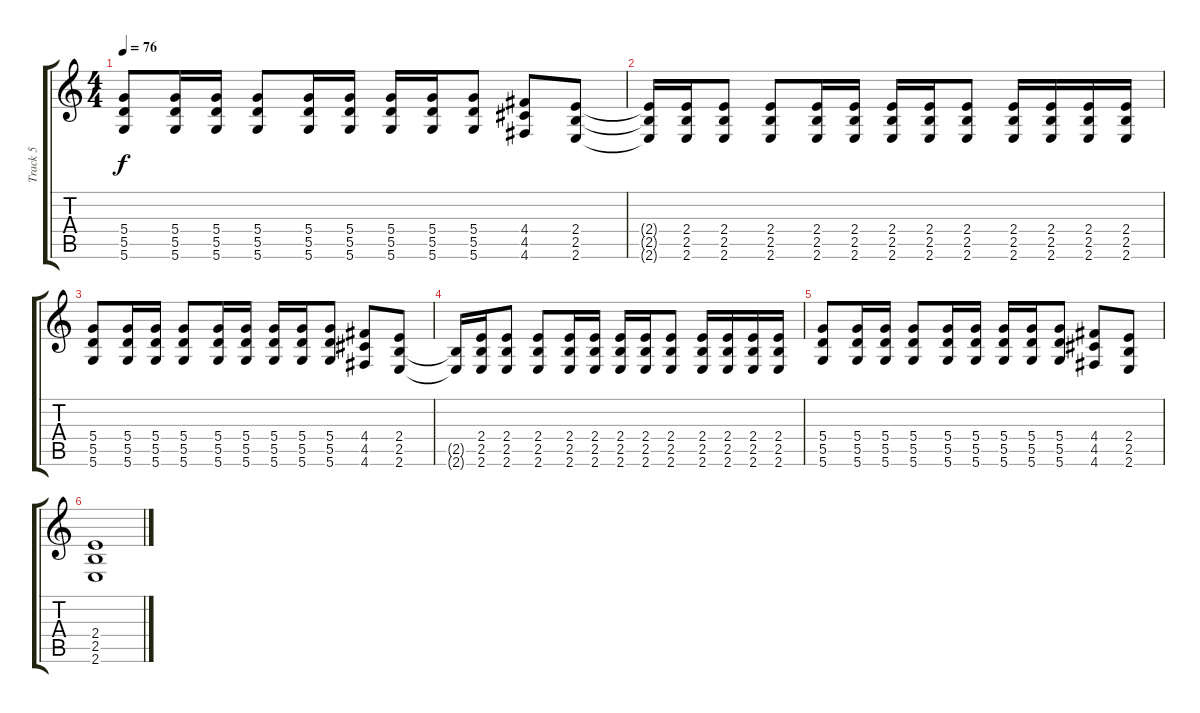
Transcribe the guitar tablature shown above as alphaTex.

\track ("Track 5" "Track 5") {instrument acousticguitarsteel}
\staff {score tabs}
\tuning (E4 B3 G3 D3 A2 D2) {hide}
\ts (4 4)
\tempo 76
\clef g2
\ks c
(5.4 5.5 5.6).8{dy f} (5.4 5.5 5.6).16 (5.4 5.5 5.6).16 (5.4 5.5 5.6).8 (5.4 5.5 5.6).16 (5.4 5.5 5.6).16 (5.4 5.5 5.6).16 (5.4 5.5 5.6).16 (5.4 5.5 5.6).8 (4.4 4.5 4.6).8 (2.4 2.5 2.6).8 |
(2.4{t} 2.5{t} 2.6{t}).16 (2.4 2.5 2.6).16 (2.4 2.5 2.6).8 (2.4 2.5 2.6).8 (2.4 2.5 2.6).16 (2.4 2.5 2.6).16 (2.4 2.5 2.6).16 (2.4 2.5 2.6).16 (2.4 2.5 2.6).8 (2.4 2.5 2.6).16 (2.4 2.5 2.6).16 (2.4 2.5 2.6).16 (2.4 2.5 2.6).16 |
(5.4 5.5 5.6).8 (5.4 5.5 5.6).16 (5.4 5.5 5.6).16 (5.4 5.5 5.6).8 (5.4 5.5 5.6).16 (5.4 5.5 5.6).16 (5.4 5.5 5.6).16 (5.4 5.5 5.6).16 (5.4 5.5 5.6).8 (4.4 4.5 4.6).8 (2.4 2.5 2.6).8 |
(2.5{t} 2.6{t}).16 (2.4 2.5 2.6).16 (2.4 2.5 2.6).8 (2.4 2.5 2.6).8 (2.4 2.5 2.6).16 (2.4 2.5 2.6).16 (2.4 2.5 2.6).16 (2.4 2.5 2.6).16 (2.4 2.5 2.6).8 (2.4 2.5 2.6).16 (2.4 2.5 2.6).16 (2.4 2.5 2.6).16 (2.4 2.5 2.6).16 |
(5.4 5.5 5.6).8 (5.4 5.5 5.6).16 (5.4 5.5 5.6).16 (5.4 5.5 5.6).8 (5.4 5.5 5.6).16 (5.4 5.5 5.6).16 (5.4 5.5 5.6).16 (5.4 5.5 5.6).16 (5.4 5.5 5.6).8 (4.4 4.5 4.6).8 (2.4 2.5 2.6).8 |
(2.4 2.5 2.6).1
